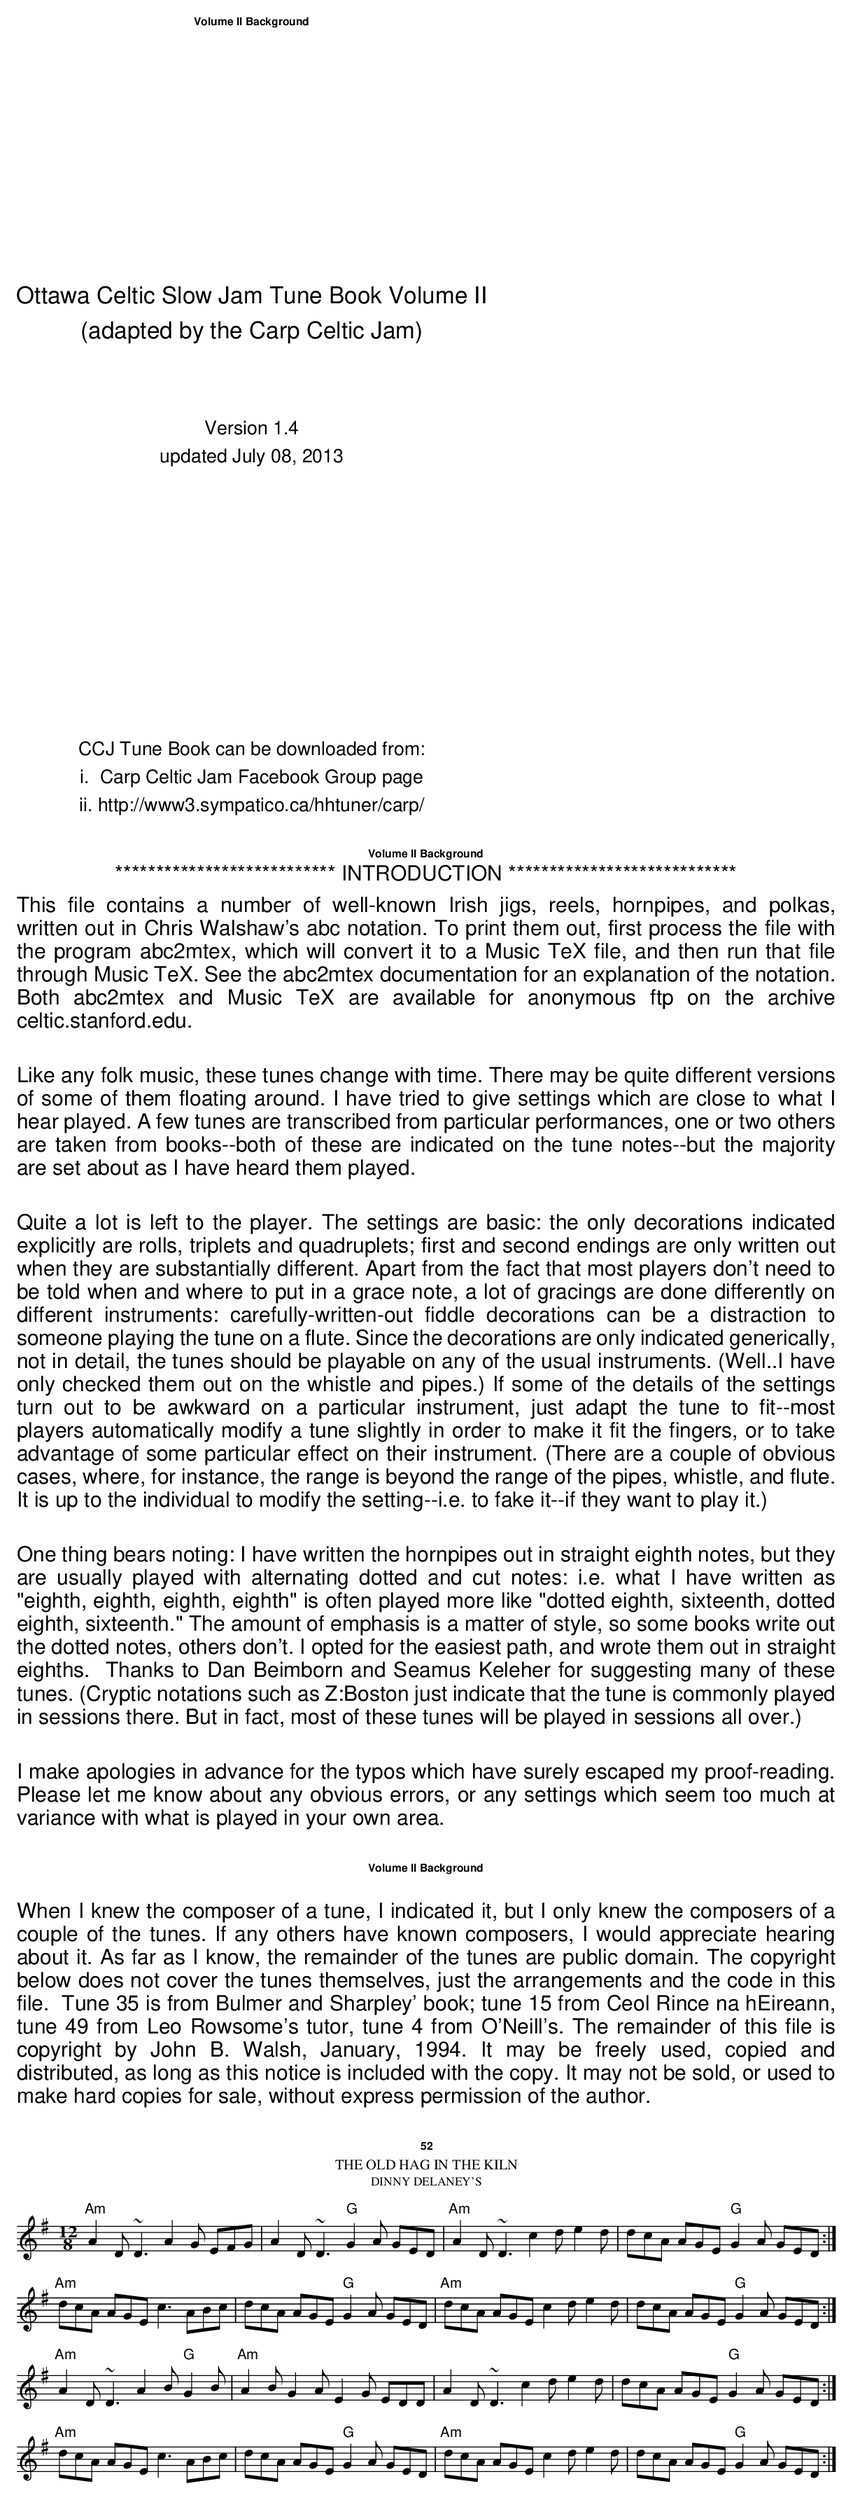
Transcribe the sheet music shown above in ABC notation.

X:1
T:Old Hag in the Kiln, The
T:Dinny Delaney's
M:12/8
E:10
K:DMix
"Am"A2D ~D3 A2G EFG|A2D ~D3 "G"G2A GED|"Am"A2D ~D3 c2de2d|dcA AGE "G"G2A GED:|
"Am"dcA AGE c3 ABc|dcA AGE "G"G2A GED|"Am"dcA AGE c2de2d|dcA AGE "G"G2A GED:|
"Am"A2 D~D3 A2B "G"G2B|"Am"A2B G2A E2G EDD|A2D~D3 c2d e2d|dcA AGE "G"G2A GED:|
"Am"dcA AGE c3 ABc|dcA AGE "G"G2A GED|"Am"dcA AGE c2d e2d|dcA AGE "G"G2A GED:|
